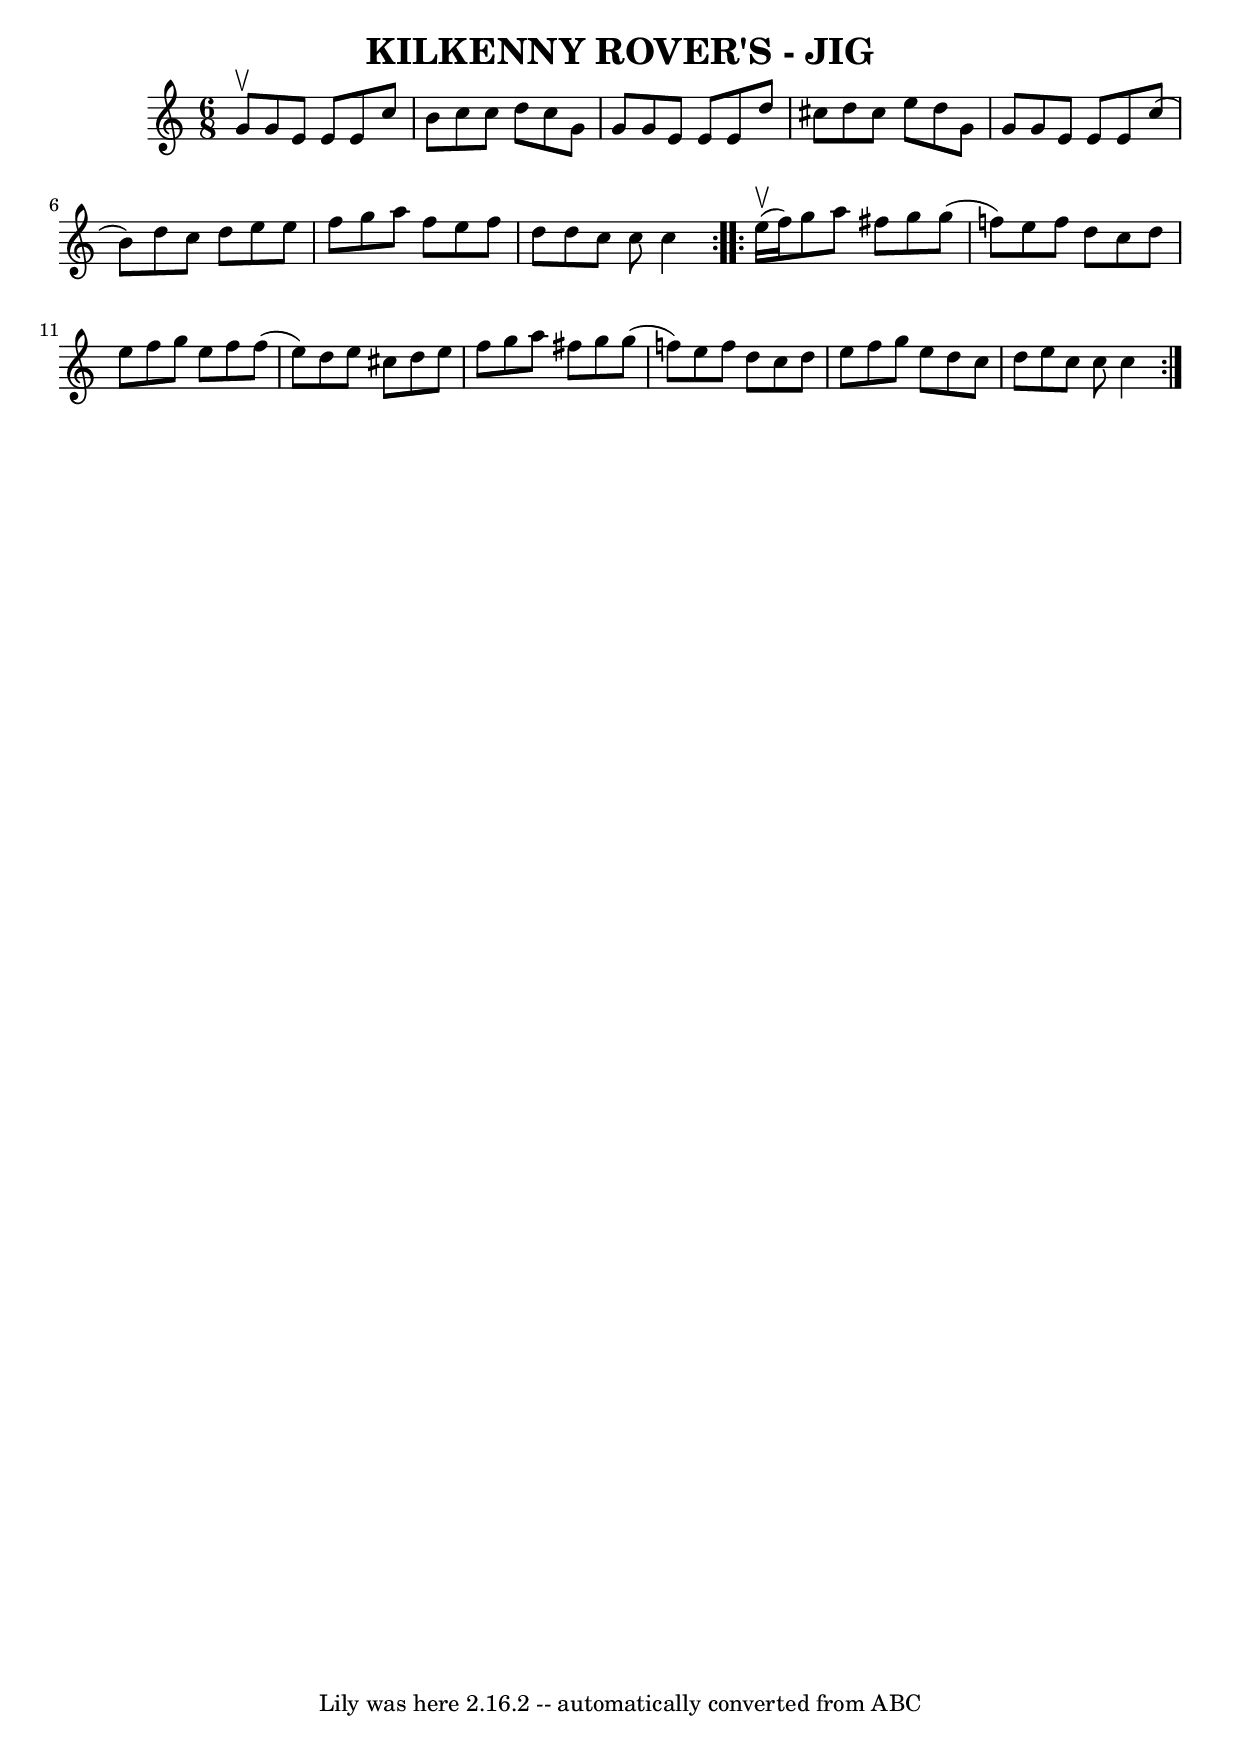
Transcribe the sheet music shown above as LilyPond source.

\version "2.16.2"
\include "Mammoth.ily"
\header {
  %% book = "Ryan's Mammoth Collection of Fiddle Tunes"
  crossRefNumber = "1"
  footnotes = ""
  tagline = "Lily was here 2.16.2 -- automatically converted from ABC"
  title = "KILKENNY ROVER'S - JIG"

}
voicedefault =  {



  \repeat volta 2 {

    \time 6/8 
    \key c \major g'8^\upbow       |
    g'8 e'8 e'8 e'8 
    c''8 b'8    |
    c''8 c''8 d''8 c''8 g'8 g'8    
    |
    g'8 e'8 e'8 e'8 d''8 cis''8    |
    d''8    
    cis''8 e''8 d''8 g'8 g'8        |
    g'8 e'8 e'8 e'8 
    c''8 (b'8)   |
    d''8 c''8 d''8 e''8 e''8 f''8   
    |
    g''8 a''8 f''8 e''8 f''8 d''8    |
    d''8    
    c''8 c''8 c''4    
  }     
  \repeat volta 2 {
    e''16 (^\upbow f''16)  
    |
    g''8 a''8 fis''8 g''8 g''8 (f''!8)   |
    
    e''8 f''8 d''8 c''8 d''8 e''8    |
    f''8 g''8    
    e''8 f''8 f''8 (e''8)   |
    d''8 e''8 cis''8 d''8   
    e''8 f''8        |
    g''8 a''8 fis''8 g''8 g''8 (
    f''!8)   |
    e''8 f''8 d''8 c''8 d''8 e''8    |
    
    f''8 g''8 e''8 d''8 c''8 d''8    |
    e''8 c''8    
    c''8 c''4    
  }   

}

\score{
  <<

    \context Staff="default"
    {
      \voicedefault 
      
    }

  >>
  \layout {
    
  }
  \midi {
  }

}
